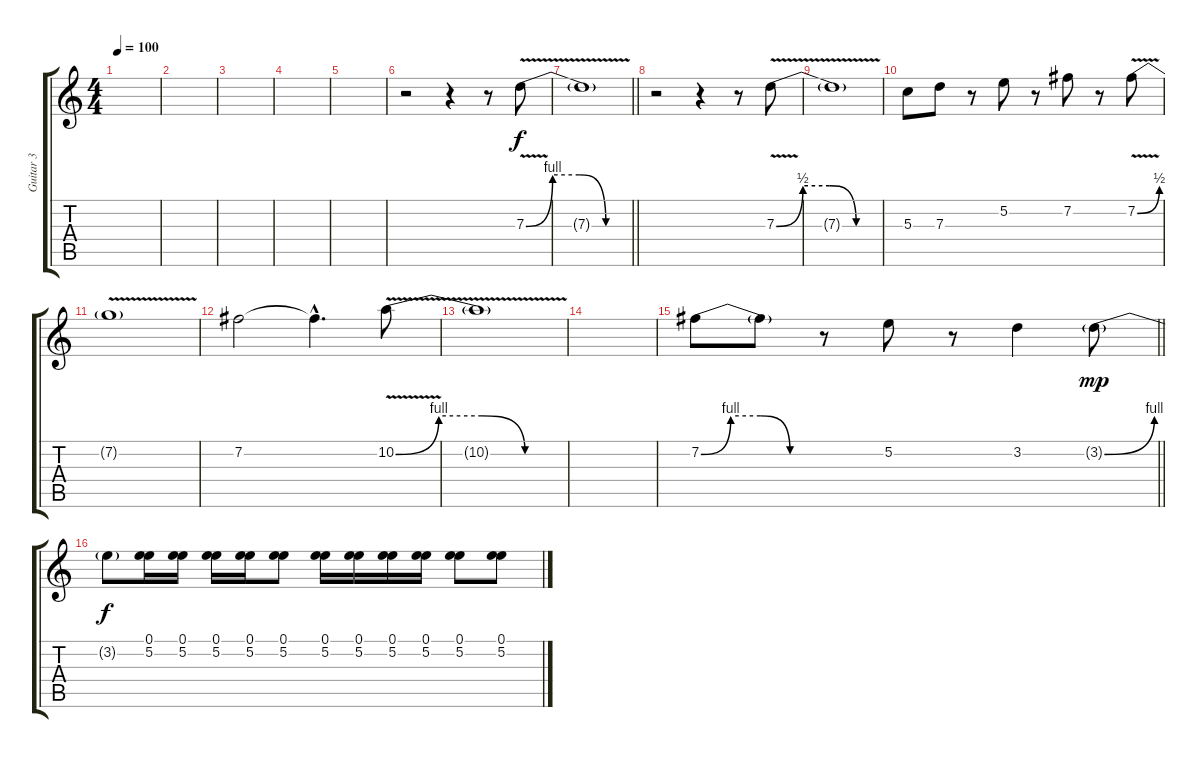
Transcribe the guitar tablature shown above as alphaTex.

\track ("Guitar 3" "Guitar 3") {instrument electricguitarclean}
\staff {score tabs}
\tuning (E4 B3 G3 D3 A2 E2) {hide}
\ts (4 4)
\tempo 100
\clef g2
\ks c
|
|
|
|
|
r.2 r.4 r.8 7.3{be (custom 0 0 15 4 30 4 45 0 60 0) v}.8 |
\barLineRight lightlight
7.3{t}.1 |
r.2 r.4 r.8 7.3{be (custom 0 0 15 2 30 2 45 0 60 0) v}.8 |
7.3{t}.1 |
5.3.8 7.3.8 r.8 5.2.8 r.8 7.2.8 r.8 7.2{be (bend 0 0 60 2) v}.8 |
7.2{t}.1 |
7.2.2 7.2{hac t}.4{d} 10.2{be (custom 0 0 15 4 30 4 45 0 60 0) v}.8 |
10.2{t}.1 |
|
\barLineRight lightlight
7.2{be (custom 0 0 15 4 30 4 45 0 60 0)}.8 7.2{t}.8 r.8 5.2.8 r.8 3.2.4 3.2{be (bend 0 0 60 4) g}.8{dy mp} |
3.2{t}.8{dy f} (0.1 5.2).16{volume 10} (0.1 5.2).16 (0.1 5.2).16 (0.1 5.2).16 (0.1 5.2).8 (0.1 5.2).16 (0.1 5.2).16 (0.1 5.2).16 (0.1 5.2).16 (0.1 5.2).8 (0.1 5.2{ss}).8
